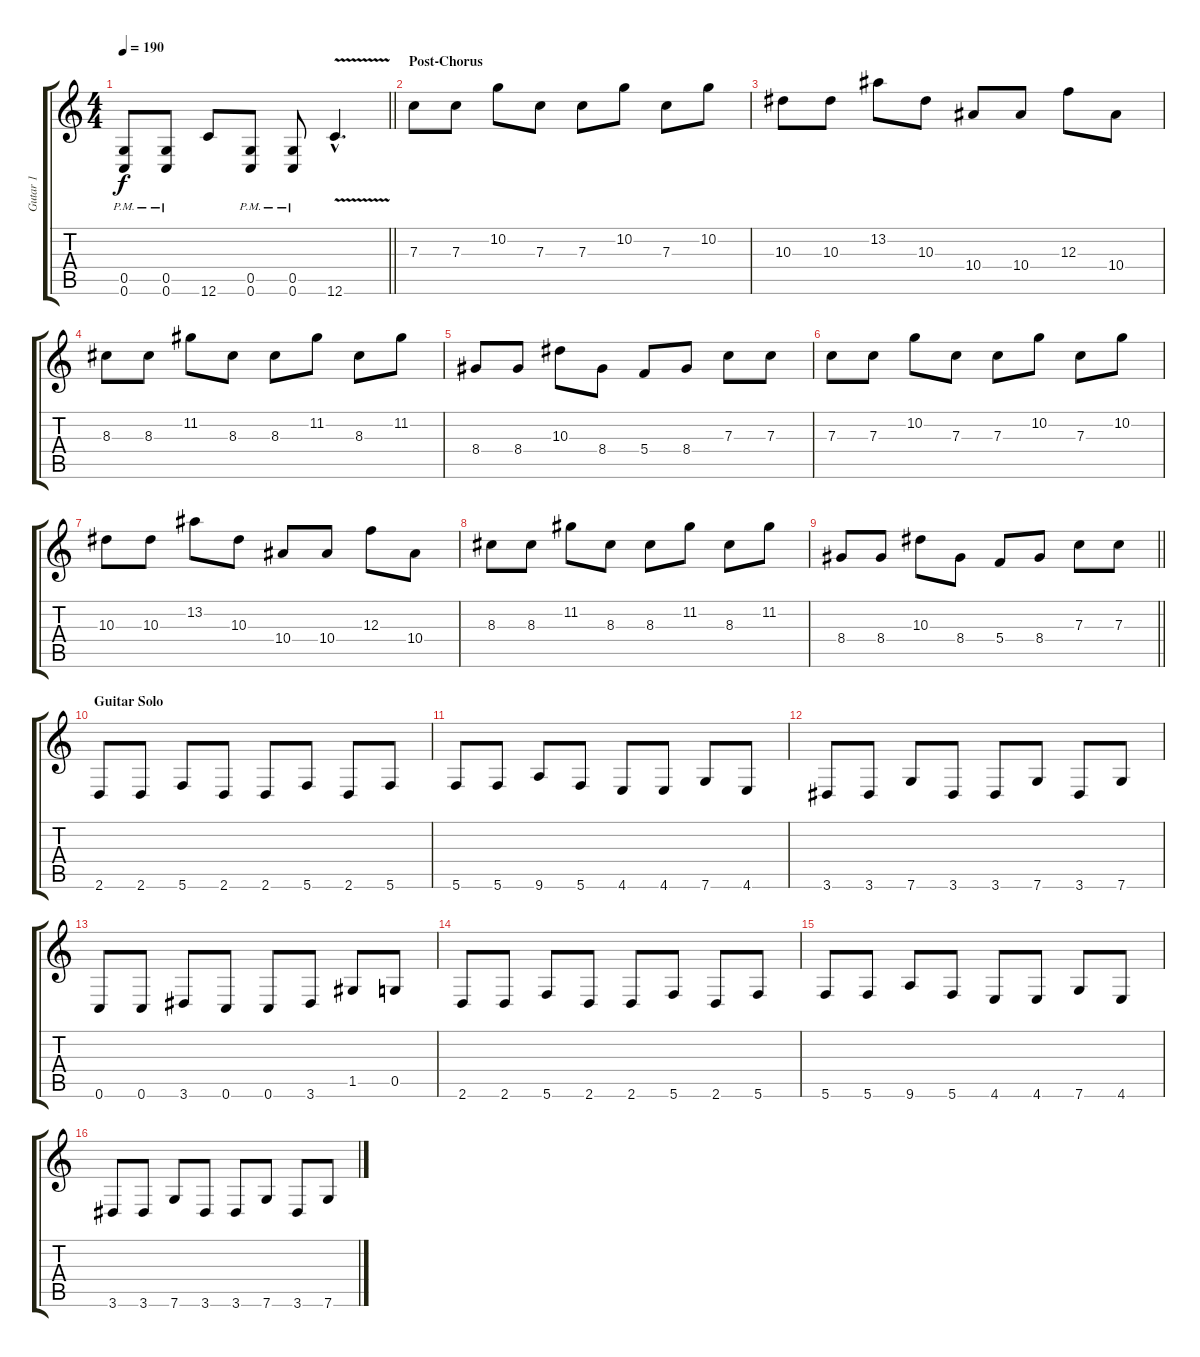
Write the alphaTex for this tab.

\track ("Gutar 1" "Gutar 1") {instrument distortionguitar}
\staff {score tabs}
\tuning (D4 A3 F3 C3 G2 C2) {hide}
\ts (4 4)
\tempo 190
\clef g2
\barLineRight lightlight
\ks c
(0.5{pm} 0.6{pm}).8{dy f} (0.5{pm} 0.6{pm}).8 12.6.8 (0.5{pm} 0.6{pm}).8 (0.5{pm} 0.6{pm}).8 12.6{v hac}.4{d} |
\section ("" "Post-Chorus")
7.3.8 7.3.8 10.2.8 7.3.8 7.3.8 10.2.8 7.3.8 10.2.8 |
10.3.8 10.3.8 13.2.8 10.3.8 10.4.8 10.4.8 12.3.8 10.4.8 |
8.3.8 8.3.8 11.2.8 8.3.8 8.3.8 11.2.8 8.3.8 11.2.8 |
8.4.8 8.4.8 10.3.8 8.4.8 5.4.8 8.4.8 7.3.8 7.3.8 |
7.3.8 7.3.8 10.2.8 7.3.8 7.3.8 10.2.8 7.3.8 10.2.8 |
10.3.8 10.3.8 13.2.8 10.3.8 10.4.8 10.4.8 12.3.8 10.4.8 |
8.3.8 8.3.8 11.2.8 8.3.8 8.3.8 11.2.8 8.3.8 11.2.8 |
\barLineRight lightlight
8.4.8 8.4.8 10.3.8 8.4.8 5.4.8 8.4.8 7.3.8 7.3.8 |
\section ("" "Guitar Solo")
2.6.8{volume 10} 2.6.8 5.6.8 2.6.8 2.6.8 5.6.8 2.6.8 5.6.8 |
5.6.8 5.6.8 9.6.8 5.6.8 4.6.8 4.6.8 7.6.8 4.6.8 |
3.6.8 3.6.8 7.6.8 3.6.8 3.6.8 7.6.8 3.6.8 7.6.8 |
0.6.8 0.6.8 3.6.8 0.6.8 0.6.8 3.6.8 1.5.8 0.5.8 |
2.6.8 2.6.8 5.6.8 2.6.8 2.6.8 5.6.8 2.6.8 5.6.8 |
5.6.8 5.6.8 9.6.8 5.6.8 4.6.8 4.6.8 7.6.8 4.6.8 |
3.6.8 3.6.8 7.6.8 3.6.8 3.6.8 7.6.8 3.6.8 7.6.8
